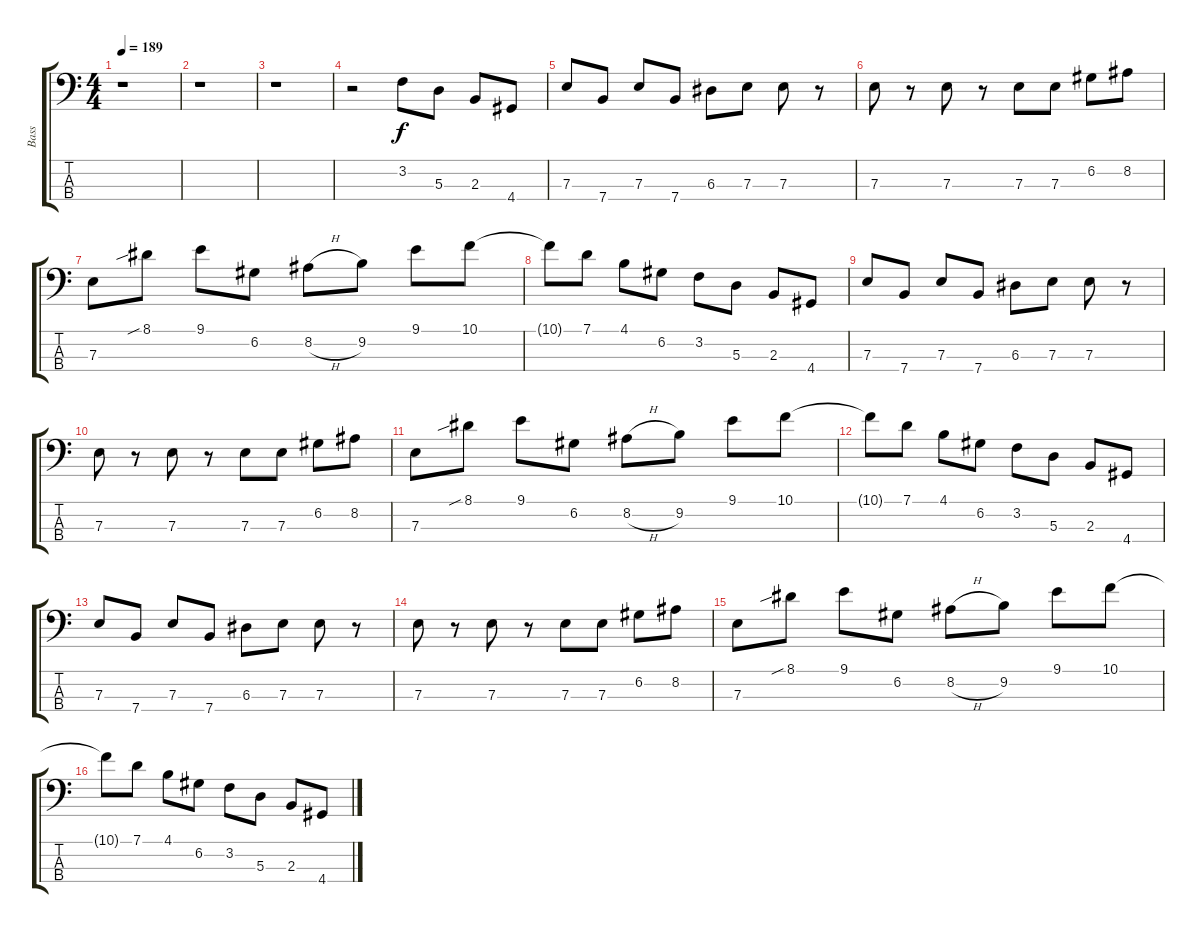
\track ("Bass" "Bass") {instrument electricbassfinger}
\staff {score tabs}
\tuning (G2 D2 A1 E1) {hide}
\ts (4 4)
\tempo 189
\clef f4
\ks c
r.1{dy f} |
r.1 |
r.1 |
r.2{volume 6} 3.2.8 5.3.8 2.3.8 4.4.8 |
7.3.8 7.4.8 7.3.8 7.4.8 6.3.8 7.3.8 7.3.8 r.8 |
7.3.8{volume 15} r.8 7.3.8 r.8 7.3.8 7.3.8 6.2.8 8.2.8 |
7.3.8 8.1{sib}.8 9.1.8 6.2.8 8.2{h}.8 9.2.8 9.1.8 10.1.8 |
10.1{t}.8 7.1.8 4.1.8 6.2.8 3.2.8 5.3.8 2.3.8 4.4.8 |
7.3.8 7.4.8 7.3.8 7.4.8 6.3.8 7.3.8 7.3.8 r.8 |
7.3.8 r.8 7.3.8 r.8 7.3.8 7.3.8 6.2.8 8.2.8 |
7.3.8 8.1{sib}.8 9.1.8 6.2.8 8.2{h}.8 9.2.8 9.1.8 10.1.8 |
10.1{t}.8 7.1.8 4.1.8 6.2.8 3.2.8 5.3.8 2.3.8 4.4.8 |
7.3.8 7.4.8 7.3.8 7.4.8 6.3.8 7.3.8 7.3.8 r.8 |
7.3.8 r.8 7.3.8 r.8 7.3.8 7.3.8 6.2.8 8.2.8 |
7.3.8 8.1{sib}.8 9.1.8 6.2.8 8.2{h}.8 9.2.8 9.1.8 10.1.8 |
10.1{t}.8 7.1.8 4.1.8 6.2.8 3.2.8 5.3.8 2.3.8 4.4.8
